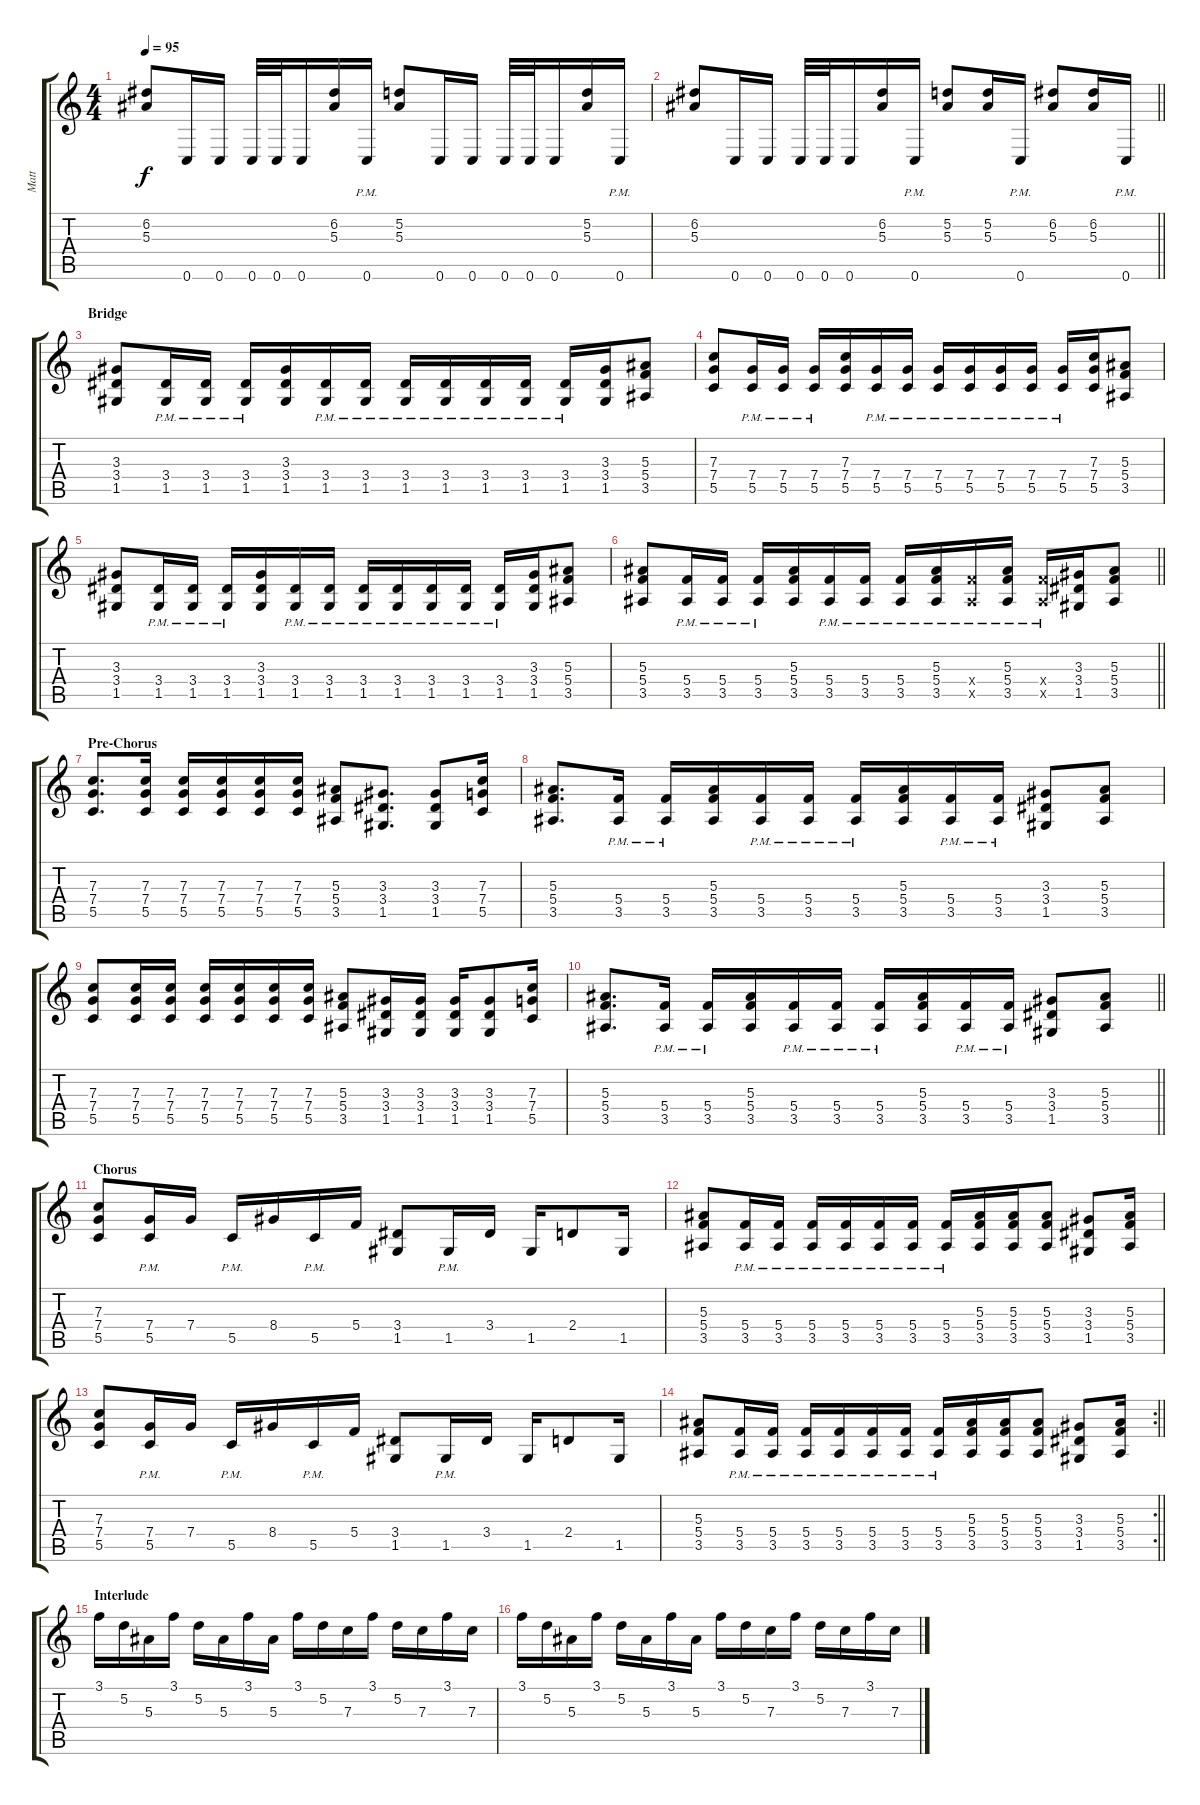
\track ("Matt" "Matt") {instrument electricguitarclean}
\staff {score tabs}
\tuning (D4 A3 F3 C3 G2 C2) {hide}
\ts (4 4)
\tempo 95
\clef g2
\ks c
(6.2 5.3).8{dy f} 0.6.16 0.6.16 0.6.32 0.6.32 0.6.16 (6.2 5.3).16 0.6{pm}.16 (5.2 5.3).8 0.6.16 0.6.16 0.6.32 0.6.32 0.6.16 (5.2 5.3).16 0.6{pm}.16 |
\barLineRight lightlight
(6.2 5.3).8 0.6.16 0.6.16 0.6.32 0.6.32 0.6.16 (6.2 5.3).16 0.6{pm}.16 (5.2 5.3).8 (5.2 5.3).16 0.6{pm}.16 (6.2 5.3).8 (6.2 5.3).16 0.6{pm}.16 |
\section ("" "Bridge")
(3.3 3.4 1.5).8 (3.4 1.5{pm}).16 (3.4 1.5{pm}).16 (3.4 1.5{pm}).16 (3.3 3.4 1.5).16 (3.4 1.5{pm}).16 (3.4 1.5{pm}).16 (3.4 1.5{pm}).16 (3.4 1.5{pm}).16 (3.4 1.5{pm}).16 (3.4 1.5{pm}).16 (3.4 1.5{pm}).16 (3.3 3.4 1.5).16 (5.3 5.4 3.5).8 |
(7.3 7.4 5.5).8 (7.4 5.5{pm}).16 (7.4 5.5{pm}).16 (7.4 5.5{pm}).16 (7.3 7.4 5.5).16 (7.4 5.5{pm}).16 (7.4 5.5{pm}).16 (7.4 5.5{pm}).16 (7.4 5.5{pm}).16 (7.4 5.5{pm}).16 (7.4 5.5{pm}).16 (7.4 5.5{pm}).16 (7.3 7.4 5.5).16 (5.3 5.4 3.5).8 |
(3.3 3.4 1.5).8 (3.4 1.5{pm}).16 (3.4 1.5{pm}).16 (3.4 1.5{pm}).16 (3.3 3.4 1.5).16 (3.4 1.5{pm}).16 (3.4 1.5{pm}).16 (3.4 1.5{pm}).16 (3.4 1.5{pm}).16 (3.4 1.5{pm}).16 (3.4 1.5{pm}).16 (3.4 1.5{pm}).16 (3.3 3.4 1.5).16 (5.3 5.4 3.5).8 |
\barLineRight lightlight
(5.3 5.4 3.5).8 (5.4 3.5{pm}).16 (5.4 3.5{pm}).16 (5.4 3.5{pm}).16 (5.3 5.4 3.5).16 (5.4 3.5{pm}).16 (5.4 3.5{pm}).16 (5.4 3.5{pm}).16 (5.3 5.4 3.5{pm}).16 (5.4{x} 3.5{pm x}).16 (5.3 5.4 3.5{pm}).16 (5.4{x} 3.5{pm x}).16 (3.3 3.4 1.5).16 (5.3 5.4 3.5).8 |
\section ("" "Pre-Chorus")
(7.3 7.4 5.5).8{d volume 14} (7.3 7.4 5.5).16 (7.3 7.4 5.5).16 (7.3 7.4 5.5).16 (7.3 7.4 5.5).16 (7.3 7.4 5.5).16 (5.3 5.4 3.5).8 (3.3 3.4 1.5).8{d} (3.3 3.4 1.5).8 (7.3 7.4 5.5).16 |
(5.3 5.4 3.5).8{d} (5.4{pm} 3.5{pm}).16 (5.4{pm} 3.5{pm}).16 (5.3 5.4 3.5).16 (5.4{pm} 3.5{pm}).16 (5.4{pm} 3.5{pm}).16 (5.4{pm} 3.5{pm}).16 (5.3 5.4 3.5).16 (5.4{pm} 3.5{pm}).16 (5.4{pm} 3.5{pm}).16 (3.3 3.4 1.5).8 (5.3 5.4 3.5).8 |
(7.3 7.4 5.5).8{volume 14} (7.3 7.4 5.5).16 (7.3 7.4 5.5).16 (7.3 7.4 5.5).16 (7.3 7.4 5.5).16 (7.3 7.4 5.5).16 (7.3 7.4 5.5).16 (5.3 5.4 3.5).8 (3.3 3.4 1.5).16 (3.3 3.4 1.5).16 (3.3 3.4 1.5).16 (3.3 3.4 1.5).8 (7.3 7.4 5.5).16 |
\barLineRight lightlight
(5.3 5.4 3.5).8{d} (5.4{pm} 3.5{pm}).16 (5.4{pm} 3.5{pm}).16 (5.3 5.4 3.5).16 (5.4{pm} 3.5{pm}).16 (5.4{pm} 3.5{pm}).16 (5.4{pm} 3.5{pm}).16 (5.3 5.4 3.5).16 (5.4{pm} 3.5{pm}).16 (5.4{pm} 3.5{pm}).16 (3.3 3.4 1.5).8 (5.3 5.4 3.5).8 |
\section ("" "Chorus")
(7.3 7.4 5.5).8 (7.4{pm} 5.5{pm}).16 7.4.16 5.5{pm}.16 8.4.16 5.5{pm}.16 5.4.16 (3.4 1.5).8 1.5{pm}.16 3.4.16 1.5.16 2.4.8 1.5.16 |
(5.3 5.4 3.5).8 (5.4{pm} 3.5{pm}).16 (5.4{pm} 3.5{pm}).16 (5.4{pm} 3.5{pm}).16 (5.4{pm} 3.5{pm}).16 (5.4{pm} 3.5{pm}).16 (5.4{pm} 3.5{pm}).16 (5.4{pm} 3.5{pm}).16 (5.3 5.4 3.5).16 (5.3 5.4 3.5).16 (5.3 5.4 3.5).8 (3.3 3.4 1.5).8 (5.3 5.4 3.5).16 |
(7.3 7.4 5.5).8 (7.4{pm} 5.5{pm}).16 7.4.16 5.5{pm}.16 8.4.16 5.5{pm}.16 5.4.16 (3.4 1.5).8 1.5{pm}.16 3.4.16 1.5.16 2.4.8 1.5.16 |
\rc 2
\barLineRight lightlight
(5.3 5.4 3.5).8 (5.4{pm} 3.5{pm}).16 (5.4{pm} 3.5{pm}).16 (5.4{pm} 3.5{pm}).16 (5.4{pm} 3.5{pm}).16 (5.4{pm} 3.5{pm}).16 (5.4{pm} 3.5{pm}).16 (5.4{pm} 3.5{pm}).16 (5.3 5.4 3.5).16 (5.3 5.4 3.5).16 (5.3 5.4 3.5).8 (3.3 3.4 1.5).8 (5.3 5.4 3.5).16 |
\section ("" "Interlude")
3.1.16{volume 14 instrument acousticguitarsteel} 5.2.16 5.3.16 3.1.16 5.2.16 5.3.16 3.1.16 5.3.16 3.1.16 5.2.16 7.3.16 3.1.16 5.2.16 7.3.16 3.1.16 7.3.16 |
3.1.16 5.2.16 5.3.16 3.1.16 5.2.16 5.3.16 3.1.16 5.3.16 3.1.16 5.2.16 7.3.16 3.1.16 5.2.16 7.3.16 3.1.16 7.3.16
